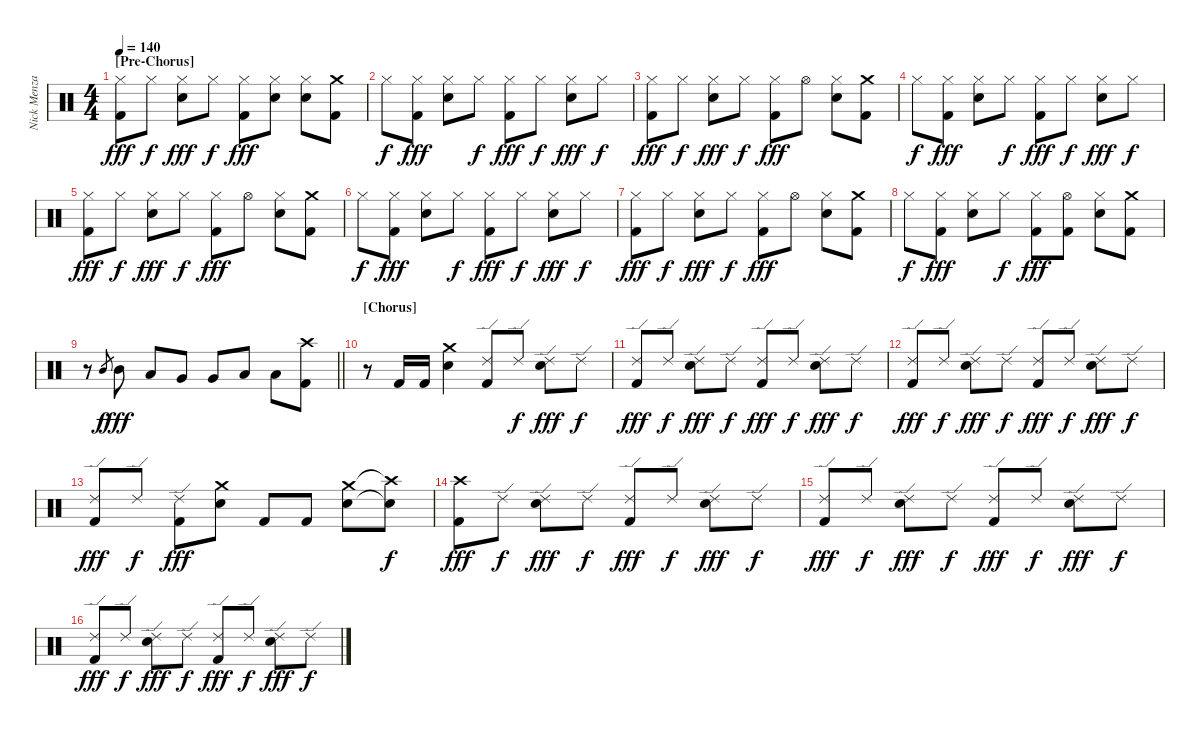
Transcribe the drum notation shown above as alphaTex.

\track ("Nick Menza" "Nick Menza") {instrument percussion}
\staff {score}
\articulation defaults
\ts (4 4)
\section ("" "[Pre-Chorus]")
\tempo 140
\clef neutral
\ks c
("Hi-Hat (closed)" "Kick (hit) 2").8{dy fff} "Hi-Hat (closed)".8{dy f} ("Hi-Hat (closed)" "Electric Snare (hit)").8{dy fff} "Hi-Hat (closed)".8{dy f} ("Hi-Hat (closed)" "Kick (hit) 2").8{dy fff} ("Hi-Hat (closed)" "Electric Snare (hit)").8 ("Hi-Hat (closed)" "Electric Snare (hit)").8 ("Crash medium (hit)" "Kick (hit) 2").8 |
"Hi-Hat (closed)".8{dy f} ("Hi-Hat (closed)" "Kick (hit) 2").8{dy fff} ("Hi-Hat (closed)" "Electric Snare (hit)").8 "Hi-Hat (closed)".8{dy f} ("Hi-Hat (closed)" "Kick (hit) 2").8{dy fff} "Hi-Hat (closed)".8{dy f} ("Hi-Hat (closed)" "Electric Snare (hit)").8{dy fff} "Hi-Hat (closed)".8{dy f} |
("Hi-Hat (closed)" "Kick (hit) 2").8{dy fff} "Hi-Hat (closed)".8{dy f} ("Hi-Hat (closed)" "Electric Snare (hit)").8{dy fff} "Hi-Hat (closed)".8{dy f} ("Hi-Hat (closed)" "Kick (hit) 2").8{dy fff} "Hi-Hat (open)".8 ("Hi-Hat (closed)" "Electric Snare (hit)").8 ("Crash medium (hit)" "Kick (hit) 2").8 |
"Hi-Hat (closed)".8{dy f} ("Hi-Hat (closed)" "Kick (hit) 2").8{dy fff} ("Hi-Hat (closed)" "Electric Snare (hit)").8 "Hi-Hat (closed)".8{dy f} ("Hi-Hat (closed)" "Kick (hit) 2").8{dy fff} "Hi-Hat (closed)".8{dy f} ("Hi-Hat (closed)" "Electric Snare (hit)").8{dy fff} "Hi-Hat (closed)".8{dy f} |
("Hi-Hat (closed)" "Kick (hit) 2").8{dy fff} "Hi-Hat (closed)".8{dy f} ("Hi-Hat (closed)" "Electric Snare (hit)").8{dy fff} "Hi-Hat (closed)".8{dy f} ("Hi-Hat (closed)" "Kick (hit) 2").8{dy fff} "Hi-Hat (open)".8 ("Hi-Hat (closed)" "Electric Snare (hit)").8 ("Crash medium (hit)" "Kick (hit) 2").8 |
"Hi-Hat (closed)".8{dy f} ("Hi-Hat (closed)" "Kick (hit) 2").8{dy fff} ("Hi-Hat (closed)" "Electric Snare (hit)").8 "Hi-Hat (closed)".8{dy f} ("Hi-Hat (closed)" "Kick (hit) 2").8{dy fff} "Hi-Hat (closed)".8{dy f} ("Hi-Hat (closed)" "Electric Snare (hit)").8{dy fff} "Hi-Hat (closed)".8{dy f} |
("Hi-Hat (closed)" "Kick (hit) 2").8{dy fff} "Hi-Hat (closed)".8{dy f} ("Hi-Hat (closed)" "Electric Snare (hit)").8{dy fff} "Hi-Hat (closed)".8{dy f} ("Hi-Hat (closed)" "Kick (hit) 2").8{dy fff} "Hi-Hat (open)".8 ("Hi-Hat (closed)" "Electric Snare (hit)").8 ("Crash medium (hit)" "Kick (hit) 2").8 |
"Hi-Hat (closed)".8{dy f} ("Hi-Hat (closed)" "Kick (hit) 2").8{dy fff} ("Hi-Hat (closed)" "Electric Snare (hit)").8 "Hi-Hat (closed)".8{dy f} ("Hi-Hat (closed)" "Kick (hit) 2").8{dy fff} ("Hi-Hat (open)" "Kick (hit) 2").8 ("Hi-Hat (closed)" "Electric Snare (hit)").8 ("Crash medium (hit)" "Kick (hit) 2").8 |
\barLineRight lightlight
r.8 "Mid Tom (hit)".8{gr dy f} "Mid Tom (hit)".8{dy fff} "Low Tom (hit)".8 "Very Low Tom (hit)".8 "Very Low Tom (hit)".8 "Low Floor Tom (hit)".8 "Low Floor Tom (hit)".8 ("Crash high (hit)" "Kick (hit) 2").8 |
\section ("" "[Chorus]")
r.8 "Kick (hit) 2".16 "Kick (hit) 2".16 ("Crash medium (hit)" "Electric Snare (hit)").4 ("Ride (edge) 2" "Kick (hit) 2").8 "Ride (edge) 2".8{dy f} ("Ride (edge) 2" "Electric Snare (hit)").8{dy fff} "Ride (edge) 2".8{dy f} |
("Ride (edge) 2" "Kick (hit) 2").8{dy fff} "Ride (edge) 2".8{dy f} ("Ride (edge) 2" "Electric Snare (hit)").8{dy fff} "Ride (edge) 2".8{dy f} ("Ride (edge) 2" "Kick (hit) 2").8{dy fff} "Ride (edge) 2".8{dy f} ("Ride (edge) 2" "Electric Snare (hit)").8{dy fff} "Ride (edge) 2".8{dy f} |
("Ride (edge) 2" "Kick (hit) 2").8{dy fff} "Ride (edge) 2".8{dy f} ("Ride (edge) 2" "Electric Snare (hit)").8{dy fff} "Ride (edge) 2".8{dy f} ("Ride (edge) 2" "Kick (hit) 2").8{dy fff} "Ride (edge) 2".8{dy f} ("Ride (edge) 2" "Electric Snare (hit)").8{dy fff} "Ride (edge) 2".8{dy f} |
("Ride (edge) 2" "Kick (hit) 2").8{dy fff} "Ride (edge) 2".8{dy f} ("Ride (edge) 2" "Kick (hit) 2").8{dy fff} ("Crash medium (hit)" "Electric Snare (hit)").8 "Kick (hit) 2".8 "Kick (hit) 2".8 ("Crash medium (hit)" "Electric Snare (hit)").8 ("Crash high (hit)"{t} "Electric Snare (hit)"{t}).8{dy f} |
("Crash high (hit)" "Kick (hit) 2").8{dy fff} "Ride (edge) 2".8{dy f} ("Ride (edge) 2" "Electric Snare (hit)").8{dy fff} "Ride (edge) 2".8{dy f} ("Ride (edge) 2" "Kick (hit) 2").8{dy fff} "Ride (edge) 2".8{dy f} ("Ride (edge) 2" "Electric Snare (hit)").8{dy fff} "Ride (edge) 2".8{dy f} |
("Ride (edge) 2" "Kick (hit) 2").8{dy fff} "Ride (edge) 2".8{dy f} ("Ride (edge) 2" "Electric Snare (hit)").8{dy fff} "Ride (edge) 2".8{dy f} ("Ride (edge) 2" "Kick (hit) 2").8{dy fff} "Ride (edge) 2".8{dy f} ("Ride (edge) 2" "Electric Snare (hit)").8{dy fff} "Ride (edge) 2".8{dy f} |
("Ride (edge) 2" "Kick (hit) 2").8{dy fff} "Ride (edge) 2".8{dy f} ("Ride (edge) 2" "Electric Snare (hit)").8{dy fff} "Ride (edge) 2".8{dy f} ("Ride (edge) 2" "Kick (hit) 2").8{dy fff} "Ride (edge) 2".8{dy f} ("Ride (edge) 2" "Electric Snare (hit)").8{dy fff} "Ride (edge) 2".8{dy f}
